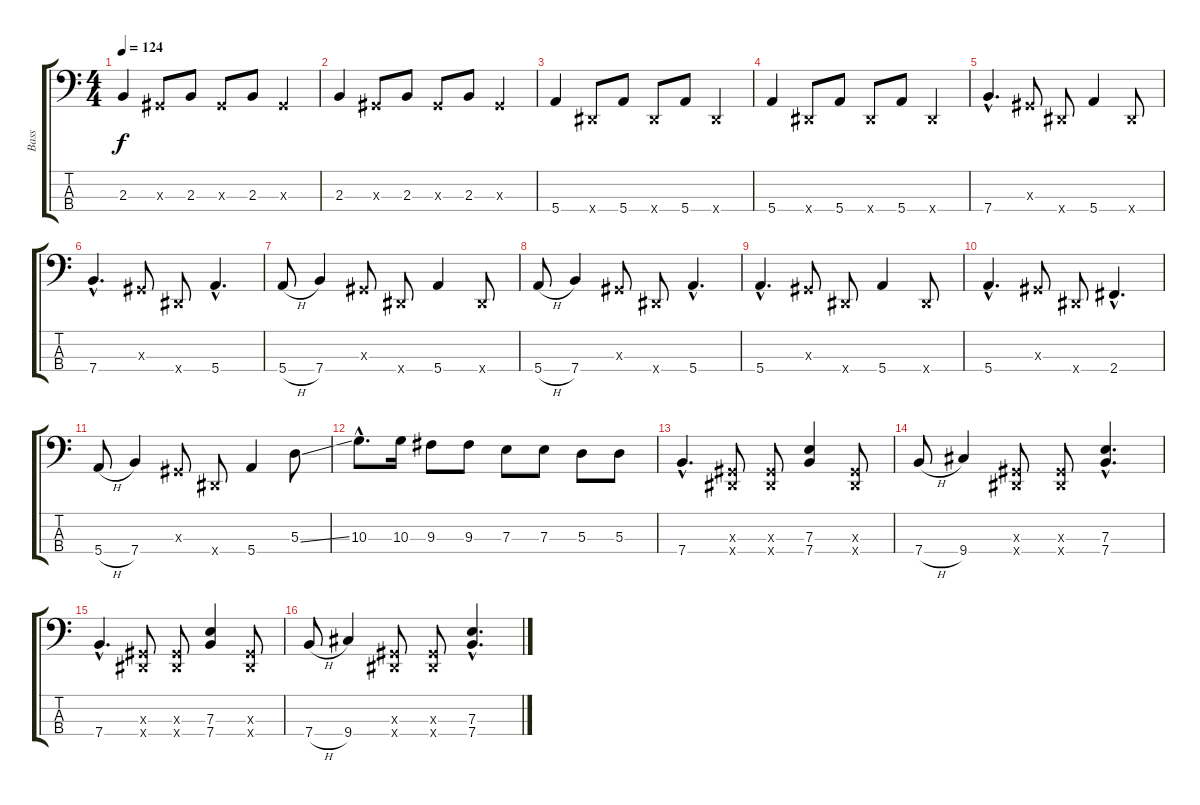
\track ("Bass" "Bass") {instrument acousticbass}
\staff {score tabs}
\tuning (G2 D2 A1 E1) {hide}
\ts (4 4)
\tempo 124
\clef f4
\ks c
2.3.4{dy f} -1.3{x}.8 2.3.8 -1.3{x}.8 2.3.8 -1.3{x}.4 |
2.3.4 -1.3{x}.8 2.3.8 -1.3{x}.8 2.3.8 -1.3{x}.4 |
5.4.4 -1.4{x}.8 5.4.8 -1.4{x}.8 5.4.8 -1.4{x}.4 |
5.4.4 -1.4{x}.8 5.4.8 -1.4{x}.8 5.4.8 -1.4{x}.4 |
7.4{hac}.4{d} -1.3{x}.8 -1.4{x}.8 5.4.4 -1.4{x}.8 |
7.4{hac}.4{d} -1.3{x}.8 -1.4{x}.8 5.4{hac}.4{d} |
5.4{h}.8 7.4.4 -1.3{x}.8 -1.4{x}.8 5.4.4 -1.4{x}.8 |
5.4{h}.8 7.4.4 -1.3{x}.8 -1.4{x}.8 5.4{hac}.4{d} |
5.4{hac}.4{d} -1.3{x}.8 -1.4{x}.8 5.4.4 -1.4{x}.8 |
5.4{hac}.4{d} -1.3{x}.8 -1.4{x}.8 2.4{hac}.4{d} |
5.4{h}.8 7.4.4 -1.3{x}.8 -1.4{x}.8 5.4.4 5.3{ss}.8 |
10.3{hac}.8{d} 10.3.16 9.3.8 9.3.8 7.3.8 7.3.8 5.3.8 5.3.8 |
7.4{hac}.4{d} (-1.3{x} -1.4{x}).8 (-1.3{x} -1.4{x}).8 (7.3 7.4).4 (-1.3{x} -1.4{x}).8 |
7.4{h}.8 9.4.4 (-1.3{x} -1.4{x}).8 (-1.3{x} -1.4{x}).8 (7.3{hac} 7.4{hac}).4{d} |
7.4{hac}.4{d} (-1.3{x} -1.4{x}).8 (-1.3{x} -1.4{x}).8 (7.3 7.4).4 (-1.3{x} -1.4{x}).8 |
7.4{h}.8 9.4.4 (-1.3{x} -1.4{x}).8 (-1.3{x} -1.4{x}).8 (7.3{hac} 7.4{hac}).4{d}
